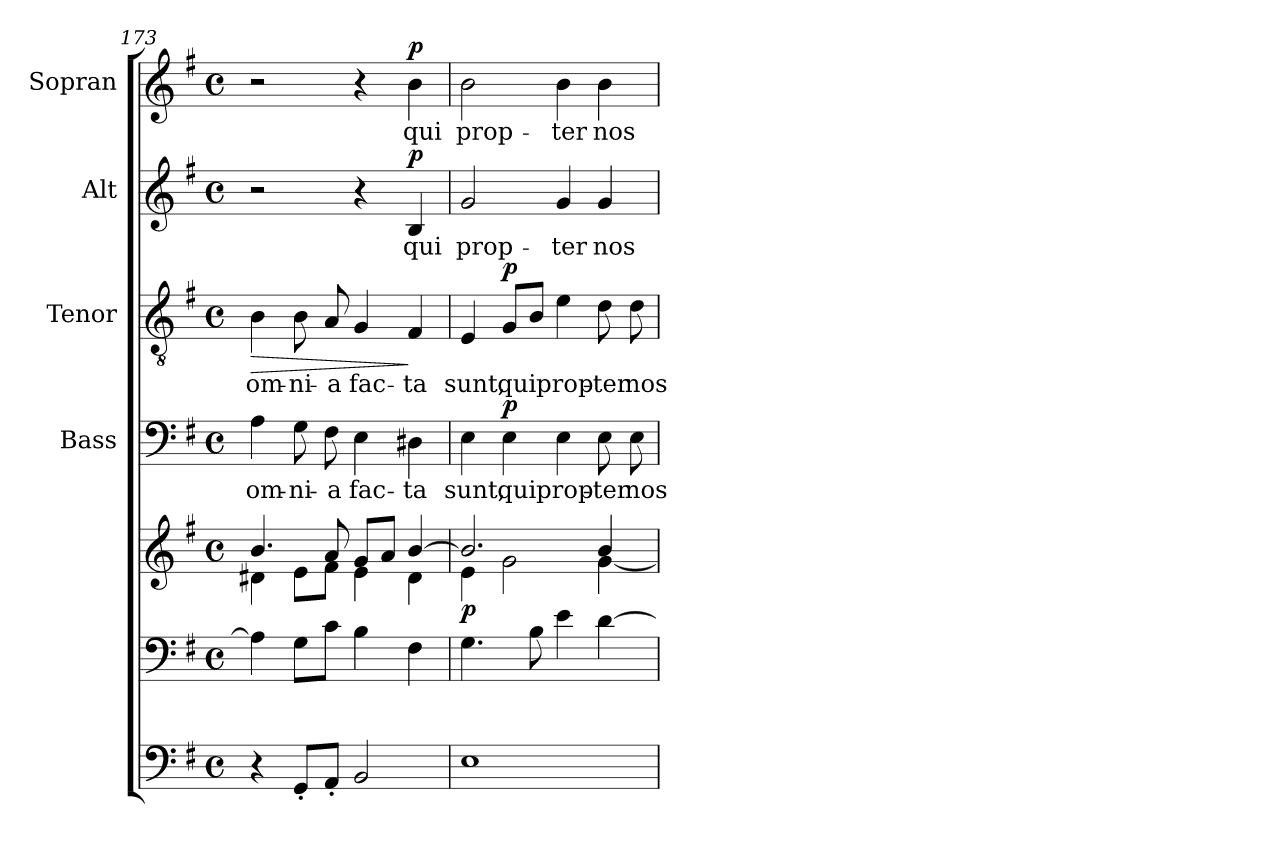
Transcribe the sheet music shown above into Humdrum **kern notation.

**kern	**kern	**kern	**dynam	**kern	**text	**dynam	**kern	**text	**dynam	**kern	**text	**dynam	**kern	**text	**dynam
*part6	*part5	*part5	*part5	*part4	*part4	*part4	*part3	*part3	*part3	*part2	*part2	*part2	*part1	*part1	*part1
*staff7	*staff6	*staff5	*staff5/6	*staff4	*staff4	*staff4	*staff3	*staff3	*staff3	*staff2	*staff2	*staff2	*staff1	*staff1	*staff1
*	*	*	*	*I"Bass	*	*	*I"Tenor	*	*	*I"Alt	*	*	*I"Sopran	*	*
*	*	*	*	*I'B.	*	*	*I'T.	*	*	*I'A.	*	*	*I'S.	*	*
*clefF4	*clefF4	*clefG2	*	*clefF4	*	*	*clefGv2	*	*	*clefG2	*	*	*clefG2	*	*
*ITrd7c12	*	*	*	*	*	*	*	*	*	*	*	*	*	*	*
*k[f#]	*k[f#]	*k[f#]	*	*k[f#]	*	*	*k[f#]	*	*	*k[f#]	*	*	*k[f#]	*	*
*G:	*G:	*G:	*	*G:	*	*	*G:	*	*	*G:	*	*	*G:	*	*
*M4/4	*M4/4	*M4/4	*	*M4/4	*	*	*M4/4	*	*	*M4/4	*	*	*M4/4	*	*
*met(c)	*met(c)	*met(c)	*	*met(c)	*	*	*met(c)	*	*	*met(c)	*	*	*met(c)	*	*
=173	=173	=173	=173	=173	=173	=173	=173	=173	=173	=173	=173	=173	=173	=173	=173
*	*	*^	*	*	*	*	*	*	*	*	*	*	*	*	*
!	!	!	!	!	!	!LO:LY:b	!	!	!LO:LY:b	!LO:HP:b	!	!	!	!	!	!
4r	4A\]	4.b/	4d#X\	.	4A\	om-	.	4B\	om-	>	2r	.	.	2r	.	.
!	!	!	!	!	!	!LO:LY:b	!	!	!LO:LY:b	!	!	!	!	!	!	!
8GGG'</L	8G\L	.	8e\L	.	8G\	-ni-	.	8B\	-ni-	.	.	.	.	.	.	.
!	!	!	!	!	!	!LO:LY:b	!	!	!LO:LY:b	!	!	!	!	!	!	!
8AAA'</J	8c\J	8a/	8f#\J	.	8F#\	-a	.	8A/	-a	.	.	.	.	.	.	.
!	!	!	!	!	!	!LO:LY:b	!	!	!LO:LY:b	!	!	!	!	!	!	!
2BBB/	4B\	8g/L	4e\	.	4E\	fac-	.	4G/	fac-	.	4r	.	.	4r	.	.
.	.	8a/J	.	.	.	.	.	.	.	.	.	.	.	.	.	.
!	!	!	!	!	!	!LO:LY:b	!	!	!LO:LY:b	!	!	!LO:LY:b	!LO:DY:a	!	!LO:LY:b	!LO:DY:a
.	4F#\	[>4b/	4d#\	.	4D#X\	-ta	.	4F#/	-ta	]	4B/	qui	p	4b\	qui	p
=174	=174	=174	=174	=174	=174	=174	=174	=174	=174	=174	=174	=174	=174	=174	=174	=174
!	!	!	!	!LO:DY:b	!	!LO:LY:b	!	!	!LO:LY:b	!	!	!LO:LY:b	!	!	!LO:LY:b	!
1EE	4.G\	2.b/]	4e\	p	4E\	sunt,	.	4E/	sunt,	.	2g/	prop-	.	2b\	prop-	.
!	!	!	!	!	!	!LO:LY:b	!LO:DY:a	!	!LO:LY:b	!LO:DY:a	!	!	!	!	!	!
.	.	.	2g\	.	4E\	qui	p	8G/L	qui	p	.	.	.	.	.	.
.	8B\	.	.	.	.	.	.	8B/J	.	.	.	.	.	.	.	.
!	!	!	!	!	!	!LO:LY:b	!	!	!LO:LY:b	!	!	!LO:LY:b	!	!	!LO:LY:b	!
.	4e\	.	.	.	4E\	prop-	.	4e\	prop-	.	4g/	-ter	.	4b\	-ter	.
!	!	!	!	!	!	!LO:LY:b	!	!	!LO:LY:b	!	!	!LO:LY:b	!	!	!LO:LY:b	!
.	[4d\	4b/	[<4g\	.	8E\	-ter	.	8d\	-ter	.	4g/	nos	.	4b\	nos	.
!	!	!	!	!	!	!LO:LY:b	!	!	!LO:LY:b	!	!	!	!	!	!	!
.	.	.	.	.	8E\	nos	.	8d\	nos	.	.	.	.	.	.	.
*	*	*v	*v	*	*	*	*	*	*	*	*	*	*	*	*	*
=	=	=	=	=	=	=	=	=	=	=	=	=	=	=	=
*-	*-	*-	*-	*-	*-	*-	*-	*-	*-	*-	*-	*-	*-	*-	*-
